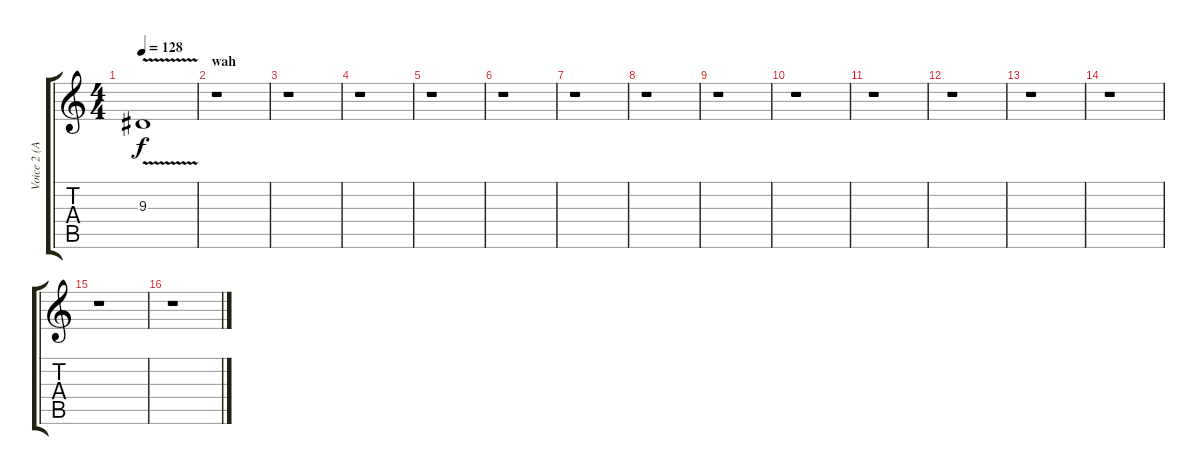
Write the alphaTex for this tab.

\track ("Voice 2 (Axl, Izzy, Duff)" "Voice 2 (A") {instrument lead2sawtooth}
\staff {score tabs}
\tuning (Eb4 Bb3 Gb3 Db3 Ab2 Eb2) {hide}
\ts (4 4)
\tempo 128
\clef g2
\ks c
9.3{v t}.1{dy f} |
\section ("" "wah")
r.1 |
r.1 |
r.1 |
r.1 |
r.1 |
r.1 |
r.1 |
r.1 |
r.1 |
r.1 |
r.1 |
r.1 |
r.1 |
r.1 |
r.1
